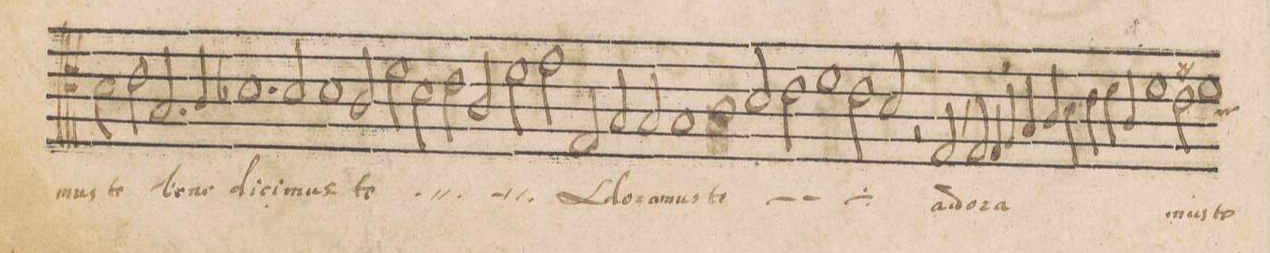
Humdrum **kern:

**kern	**text
*I"ALTVS	*
*clefC4	*
*k[]	*
*met(C|)	*
*M2/1	*
2B\	-mus
2c\	te
=19-	=19-
2.G/	be-
4A/	-ne-
1.B-X	-di-
=20-	=20-
2B-/	-ci-
1B-	-mus
=21-	=21-
2A/	te
*	*ij
2d\	be-
2B\ny	-ne-
2c\	-di-
=22-	=22-
2A/	-ci-
2d\	-mus
2e\	te
*	*Xij
2E/	A-
=23-	=23-
2G/	-do-
2G/	-ra-
1G	-mus
=24-	=24-
1A	te
*	*ij
2B/	A-
2c\	-do-
=25-	=25-
1d	-ra-
2c\	-mus
2B/	te
*	*Xij
=26-	=26-
2rF	.
2E/	a-
2E/	-do-
4E/	-ra-
4F/	.
=27-	=27-
4G/	.
4A/	.
4B\	.
4c\	.
4d\	.
4A/	.
1d\	.
=28-	=28-
2c#X\	-mus
*custos:B	*
1d	te
=29-	=29-
*-	*-
